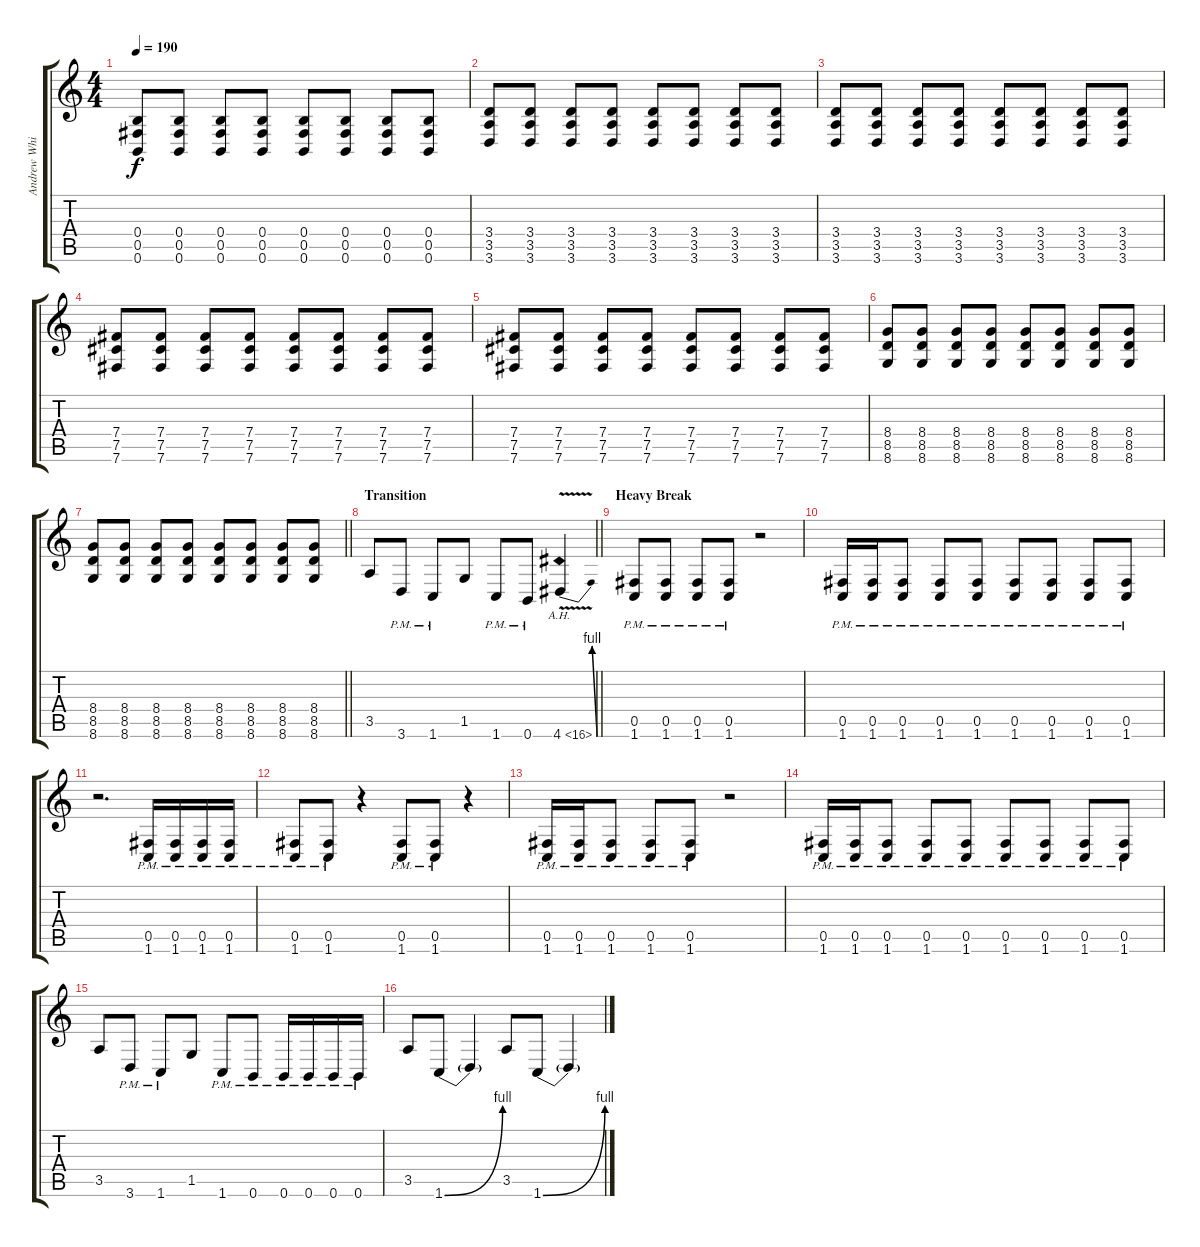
\track ("Andrew Whiting" "Andrew Whi") {instrument distortionguitar}
\staff {score tabs}
\tuning (Db4 Ab3 E3 B2 Gb2 B1) {hide}
\ts (4 4)
\tempo 190
\clef g2
\ks c
(0.4 0.5 0.6).8{dy f} (0.4 0.5 0.6).8 (0.4 0.5 0.6).8 (0.4 0.5 0.6).8 (0.4 0.5 0.6).8 (0.4 0.5 0.6).8 (0.4 0.5 0.6).8 (0.4 0.5 0.6).8 |
(3.4 3.5 3.6).8 (3.4 3.5 3.6).8 (3.4 3.5 3.6).8 (3.4 3.5 3.6).8 (3.4 3.5 3.6).8 (3.4 3.5 3.6).8 (3.4 3.5 3.6).8 (3.4 3.5 3.6).8 |
(3.4 3.5 3.6).8 (3.4 3.5 3.6).8 (3.4 3.5 3.6).8 (3.4 3.5 3.6).8 (3.4 3.5 3.6).8 (3.4 3.5 3.6).8 (3.4 3.5 3.6).8 (3.4 3.5 3.6).8 |
(7.4 7.5 7.6).8 (7.4 7.5 7.6).8 (7.4 7.5 7.6).8 (7.4 7.5 7.6).8 (7.4 7.5 7.6).8 (7.4 7.5 7.6).8 (7.4 7.5 7.6).8 (7.4 7.5 7.6).8 |
(7.4 7.5 7.6).8 (7.4 7.5 7.6).8 (7.4 7.5 7.6).8 (7.4 7.5 7.6).8 (7.4 7.5 7.6).8 (7.4 7.5 7.6).8 (7.4 7.5 7.6).8 (7.4 7.5 7.6).8 |
(8.4 8.5 8.6).8 (8.4 8.5 8.6).8 (8.4 8.5 8.6).8 (8.4 8.5 8.6).8 (8.4 8.5 8.6).8 (8.4 8.5 8.6).8 (8.4 8.5 8.6).8 (8.4 8.5 8.6).8 |
\barLineRight lightlight
(8.4 8.5 8.6).8 (8.4 8.5 8.6).8 (8.4 8.5 8.6).8 (8.4 8.5 8.6).8 (8.4 8.5 8.6).8 (8.4 8.5 8.6).8 (8.4 8.5 8.6).8 (8.4 8.5 8.6).8 |
\section ("" "Transition")
\barLineRight lightlight
3.5.8 3.6{pm}.8 1.6{pm}.8 1.5.8 1.6{pm}.8 0.6{pm}.8 4.6{be (bend 0 0 60 4) ah 12 v}.4 |
\section ("" "Heavy Break")
(0.5{pm} 1.6{pm}).8 (0.5{pm} 1.6{pm}).8 (0.5{pm} 1.6{pm}).8 (0.5{pm} 1.6{pm}).8 r.2 |
(0.5{pm} 1.6{pm}).16 (0.5{pm} 1.6{pm}).16 (0.5{pm} 1.6{pm}).8 (0.5{pm} 1.6{pm}).8 (0.5{pm} 1.6{pm}).8 (0.5{pm} 1.6{pm}).8 (0.5{pm} 1.6{pm}).8 (0.5{pm} 1.6{pm}).8 (0.5{pm} 1.6{pm}).8 |
r.2{d} (0.5{pm} 1.6{pm}).16 (0.5{pm} 1.6{pm}).16 (0.5{pm} 1.6{pm}).16 (0.5{pm} 1.6{pm}).16 |
(0.5{pm} 1.6{pm}).8 (0.5{pm} 1.6{pm}).8 r.4 (0.5{pm} 1.6{pm}).8 (0.5{pm} 1.6{pm}).8 r.4 |
(0.5{pm} 1.6{pm}).16 (0.5{pm} 1.6{pm}).16 (0.5{pm} 1.6{pm}).8 (0.5{pm} 1.6{pm}).8 (0.5{pm} 1.6{pm}).8 r.2 |
(0.5{pm} 1.6{pm}).16 (0.5{pm} 1.6{pm}).16 (0.5{pm} 1.6{pm}).8 (0.5{pm} 1.6{pm}).8 (0.5{pm} 1.6{pm}).8 (0.5{pm} 1.6{pm}).8 (0.5{pm} 1.6{pm}).8 (0.5{pm} 1.6{pm}).8 (0.5{pm} 1.6{pm}).8 |
3.5.8 3.6{pm}.8 1.6{pm}.8 1.5.8 1.6{pm}.8 0.6{pm}.8 0.6{pm}.16 0.6{pm}.16 0.6{pm}.16 0.6{pm}.16 |
3.5.8 1.6{be (bend 0 0 60 4)}.8 1.6{t}.4 3.5.8 1.6{be (bend 0 0 60 4)}.8 1.6{t}.4
